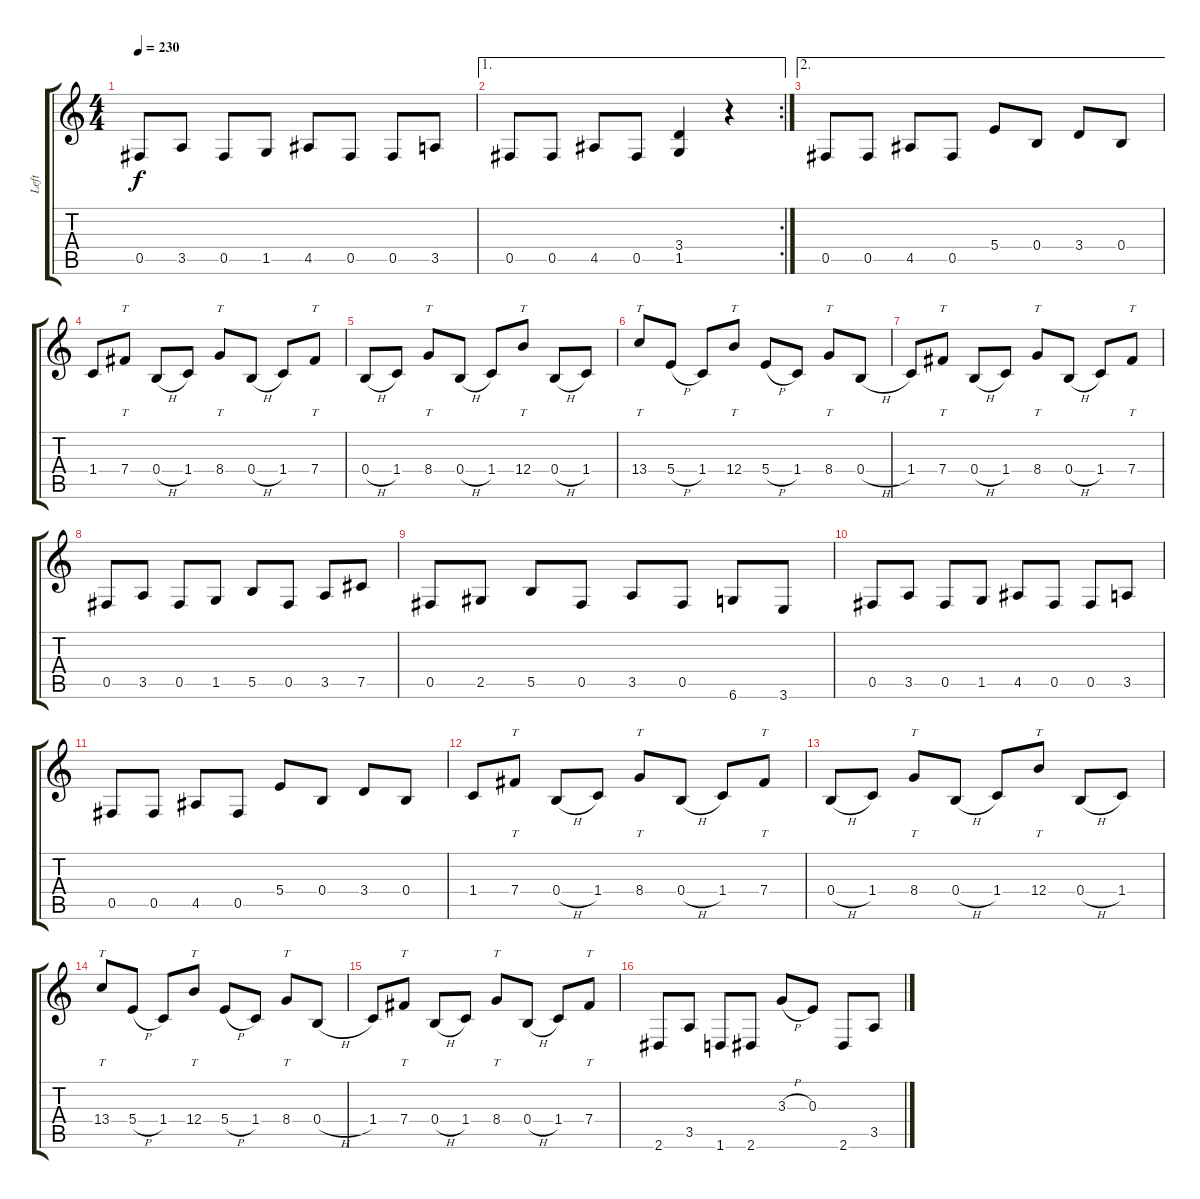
\track ("Left" "Left") {instrument distortionguitar}
\staff {score tabs}
\tuning (Db4 Ab3 E3 B2 Gb2 Db2) {hide}
\ts (4 4)
\tempo 230
\clef g2
\ks c
0.5.8{dy f} 3.5.8 0.5.8 1.5.8 4.5.8 0.5.8 0.5.8 3.5.8 |
\ae 1
\rc 2
0.5.8 0.5.8 4.5.8 0.5.8 (3.4 1.5).4 r.4 |
\ae 2
0.5.8 0.5.8 4.5.8 0.5.8 5.4.8 0.4.8 3.4.8 0.4.8 |
1.4.8 7.4.8{tt} 0.4{h}.8 1.4.8 8.4.8{tt} 0.4{h}.8 1.4.8 7.4.8{tt} |
0.4{h}.8 1.4.8 8.4.8{tt} 0.4{h}.8 1.4.8 12.4.8{tt} 0.4{h}.8 1.4.8 |
13.4.8{tt} 5.4{h}.8 1.4.8 12.4.8{tt} 5.4{h}.8 1.4.8 8.4.8{tt} 0.4{h}.8 |
1.4.8 7.4.8{tt} 0.4{h}.8 1.4.8 8.4.8{tt} 0.4{h}.8 1.4.8 7.4.8{tt} |
0.5.8 3.5.8 0.5.8 1.5.8 5.5.8 0.5.8 3.5.8 7.5.8 |
0.5.8 2.5.8 5.5.8 0.5.8 3.5.8 0.5.8 6.6.8 3.6.8 |
0.5.8 3.5.8 0.5.8 1.5.8 4.5.8 0.5.8 0.5.8 3.5.8 |
0.5.8 0.5.8 4.5.8 0.5.8 5.4.8 0.4.8 3.4.8 0.4.8 |
1.4.8 7.4.8{tt} 0.4{h}.8 1.4.8 8.4.8{tt} 0.4{h}.8 1.4.8 7.4.8{tt} |
0.4{h}.8 1.4.8 8.4.8{tt} 0.4{h}.8 1.4.8 12.4.8{tt} 0.4{h}.8 1.4.8 |
13.4.8{tt} 5.4{h}.8 1.4.8 12.4.8{tt} 5.4{h}.8 1.4.8 8.4.8{tt} 0.4{h}.8 |
1.4.8 7.4.8{tt} 0.4{h}.8 1.4.8 8.4.8{tt} 0.4{h}.8 1.4.8 7.4.8{tt} |
2.6.8 3.5.8 1.6.8 2.6.8 3.3{h}.8 0.3.8 2.6.8 3.5.8
